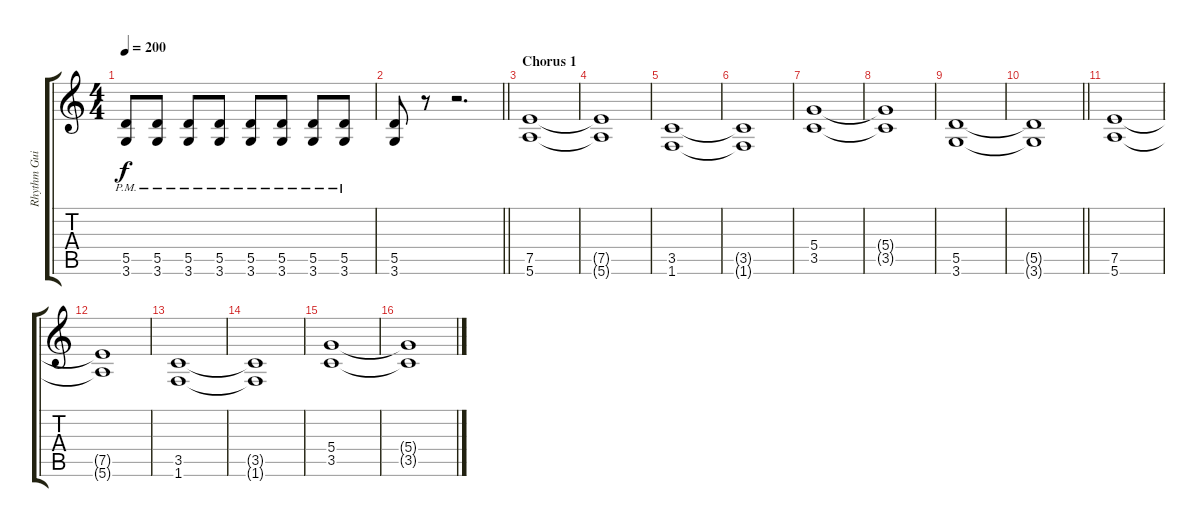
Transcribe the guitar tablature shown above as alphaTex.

\track ("Rhythm Guitar 2: Tapani Kangas" "Rhythm Gui") {instrument distortionguitar}
\staff {score tabs}
\tuning (E4 B3 G3 D3 A2 E2) {hide}
\ts (4 4)
\tempo 200
\clef g2
\ks aminor
(5.5{pm} 3.6{pm}).8{dy f} (5.5{pm} 3.6{pm}).8 (5.5{pm} 3.6{pm}).8 (5.5{pm} 3.6{pm}).8 (5.5{pm} 3.6{pm}).8 (5.5{pm} 3.6{pm}).8 (5.5{pm} 3.6{pm}).8 (5.5{pm} 3.6{pm}).8 |
\barLineRight lightlight
(5.5 3.6).8 r.8 r.2{d} |
\section ("" "Chorus 1")
(7.5 5.6).1 |
(7.5{t} 5.6{t}).1 |
(3.5 1.6).1 |
(3.5{t} 1.6{t}).1 |
(5.4 3.5).1 |
(5.4{t} 3.5{t}).1 |
(5.5 3.6).1 |
\barLineRight lightlight
(5.5{t} 3.6{t}).1 |
(7.5 5.6).1 |
(7.5{t} 5.6{t}).1 |
(3.5 1.6).1 |
(3.5{t} 1.6{t}).1 |
(5.4 3.5).1 |
(5.4{t} 3.5{t}).1
